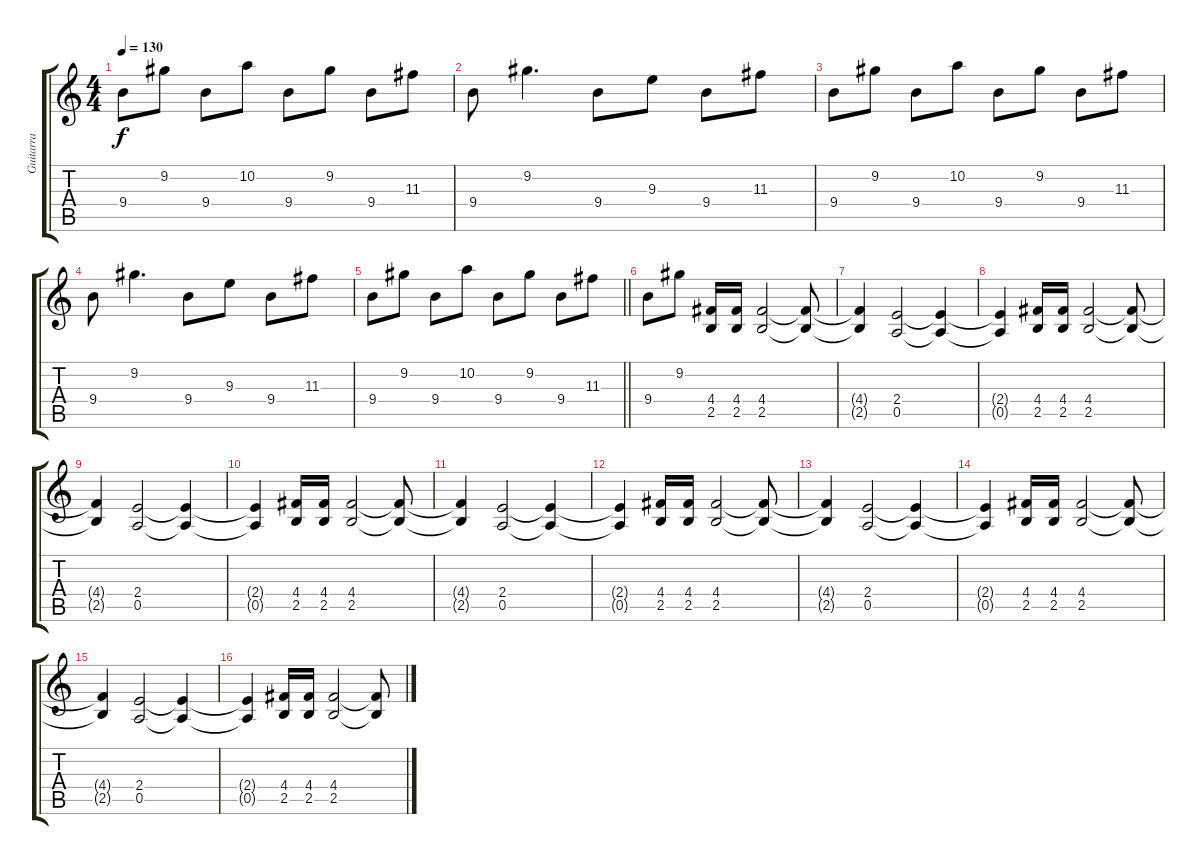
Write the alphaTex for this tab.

\track ("Guitarra" "Guitarra") {instrument overdrivenguitar}
\staff {score tabs}
\tuning (E4 B3 G3 D3 A2 E2) {hide}
\ts (4 4)
\tempo 130
\clef g2
\ks c
9.4.8{dy f} 9.2.8 9.4.8 10.2.8 9.4.8 9.2.8 9.4.8 11.3.8 |
9.4.8 9.2.4{d} 9.4.8 9.3.8 9.4.8 11.3.8 |
9.4.8 9.2.8 9.4.8 10.2.8 9.4.8 9.2.8 9.4.8 11.3.8 |
9.4.8 9.2.4{d} 9.4.8 9.3.8 9.4.8 11.3.8 |
\barLineRight lightlight
9.4.8 9.2.8 9.4.8 10.2.8 9.4.8 9.2.8 9.4.8 11.3.8 |
9.4.8 9.2.8 (4.4 2.5).16 (4.4 2.5).16 (4.4 2.5).2 (4.4{t} 2.5{t}).8 |
(4.4{t} 2.5{t}).4 (2.4 0.5).2 (2.4{t} 0.5{t}).4 |
(2.4{t} 0.5{t}).4 (4.4 2.5).16 (4.4 2.5).16 (4.4 2.5).2 (4.4{t} 2.5{t}).8 |
(4.4{t} 2.5{t}).4 (2.4 0.5).2 (2.4{t} 0.5{t}).4 |
(2.4{t} 0.5{t}).4 (4.4 2.5).16 (4.4 2.5).16 (4.4 2.5).2 (4.4{t} 2.5{t}).8 |
(4.4{t} 2.5{t}).4 (2.4 0.5).2 (2.4{t} 0.5{t}).4 |
(2.4{t} 0.5{t}).4 (4.4 2.5).16 (4.4 2.5).16 (4.4 2.5).2 (4.4{t} 2.5{t}).8 |
(4.4{t} 2.5{t}).4 (2.4 0.5).2 (2.4{t} 0.5{t}).4 |
(2.4{t} 0.5{t}).4{volume 11} (4.4 2.5).16 (4.4 2.5).16 (4.4 2.5).2 (4.4{t} 2.5{t}).8 |
(4.4{t} 2.5{t}).4 (2.4 0.5).2 (2.4{t} 0.5{t}).4 |
(2.4{t} 0.5{t}).4 (4.4 2.5).16{volume 8} (4.4 2.5).16 (4.4 2.5).2 (4.4{t} 2.5{t}).8
